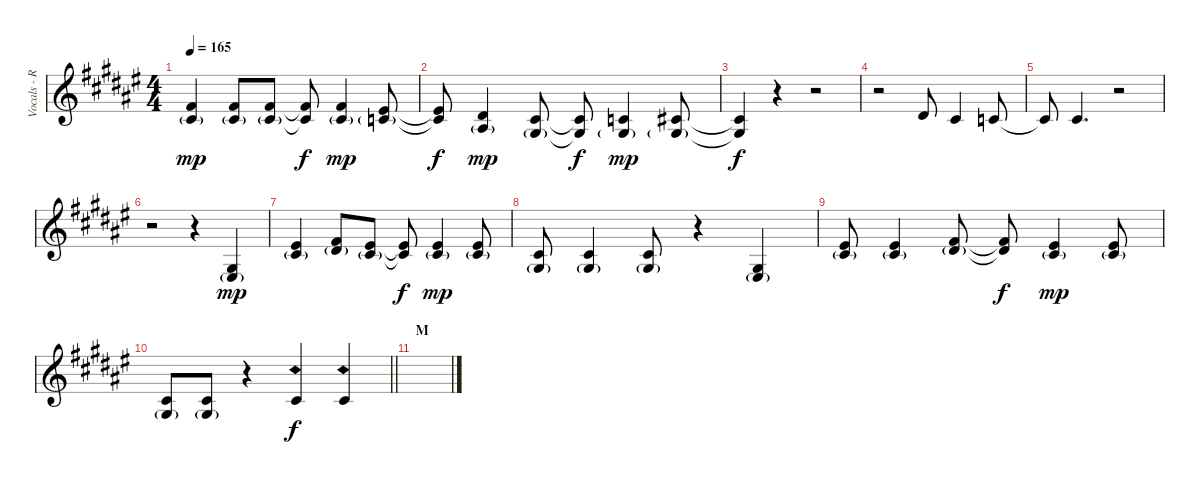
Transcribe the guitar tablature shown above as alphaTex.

\track ("Vocals - Ruki" "Vocals - R") {instrument lead6voice}
\staff {score}
\tuning (B3 Gb3 D3 A2 E2 B1) {hide}
\ts (4 4)
\tempo 165
\clef g2
\ks f#
(7.1 7.2{g}).4{dy mp} (7.1 7.2{g}).8 (7.1 7.2{g}).8 (7.1{t} 7.2{t}).8{dy f} (7.1 7.2{g}).4{dy mp} (6.1 6.2{g}).8 |
(6.1{t} 6.2{t}).8{dy f} (4.1 4.2{g}).4{dy mp} (2.1 2.2{g}).8 (2.1{t} 2.2{t}).8{dy f} (1.1 2.2{g}).4{dy mp} (2.1 2.2{g}).8 |
(2.1{t} 2.2{t}).4{dy f} r.4 r.2 |
r.2 4.1.8 2.1.4 1.1.8 |
1.1{t}.8 2.1.4{d} r.2 |
r.2 r.4 (2.2 3.3{g}).4{dy mp} |
(6.1 7.2{g}).4 (7.1 9.2{g}).8 (6.1 7.2{g}).8 (6.1{t} 7.2{t}).8{dy f} (6.1 7.2{g}).4{dy mp} (6.1 7.2{g}).8 |
(2.1 2.2{g}).8 (2.1 2.2{g}).4 (2.1 2.2{g}).8 r.4 (2.2 3.3{g}).4 |
(6.1 7.2{g}).8 (6.1 7.2{g}).4 (7.1 9.2{g}).8 (7.1{t} 9.2{t}).8{dy f} (6.1 7.2{g}).4{dy mp} (6.1 7.2{g}).8 |
\barLineRight lightlight
(2.1 2.2{g}).8 (2.1 2.2{g}).8 r.4 2.1{sh 12}.4{dy f} 2.1{sh 12}.4 |
\section ("" "M")
